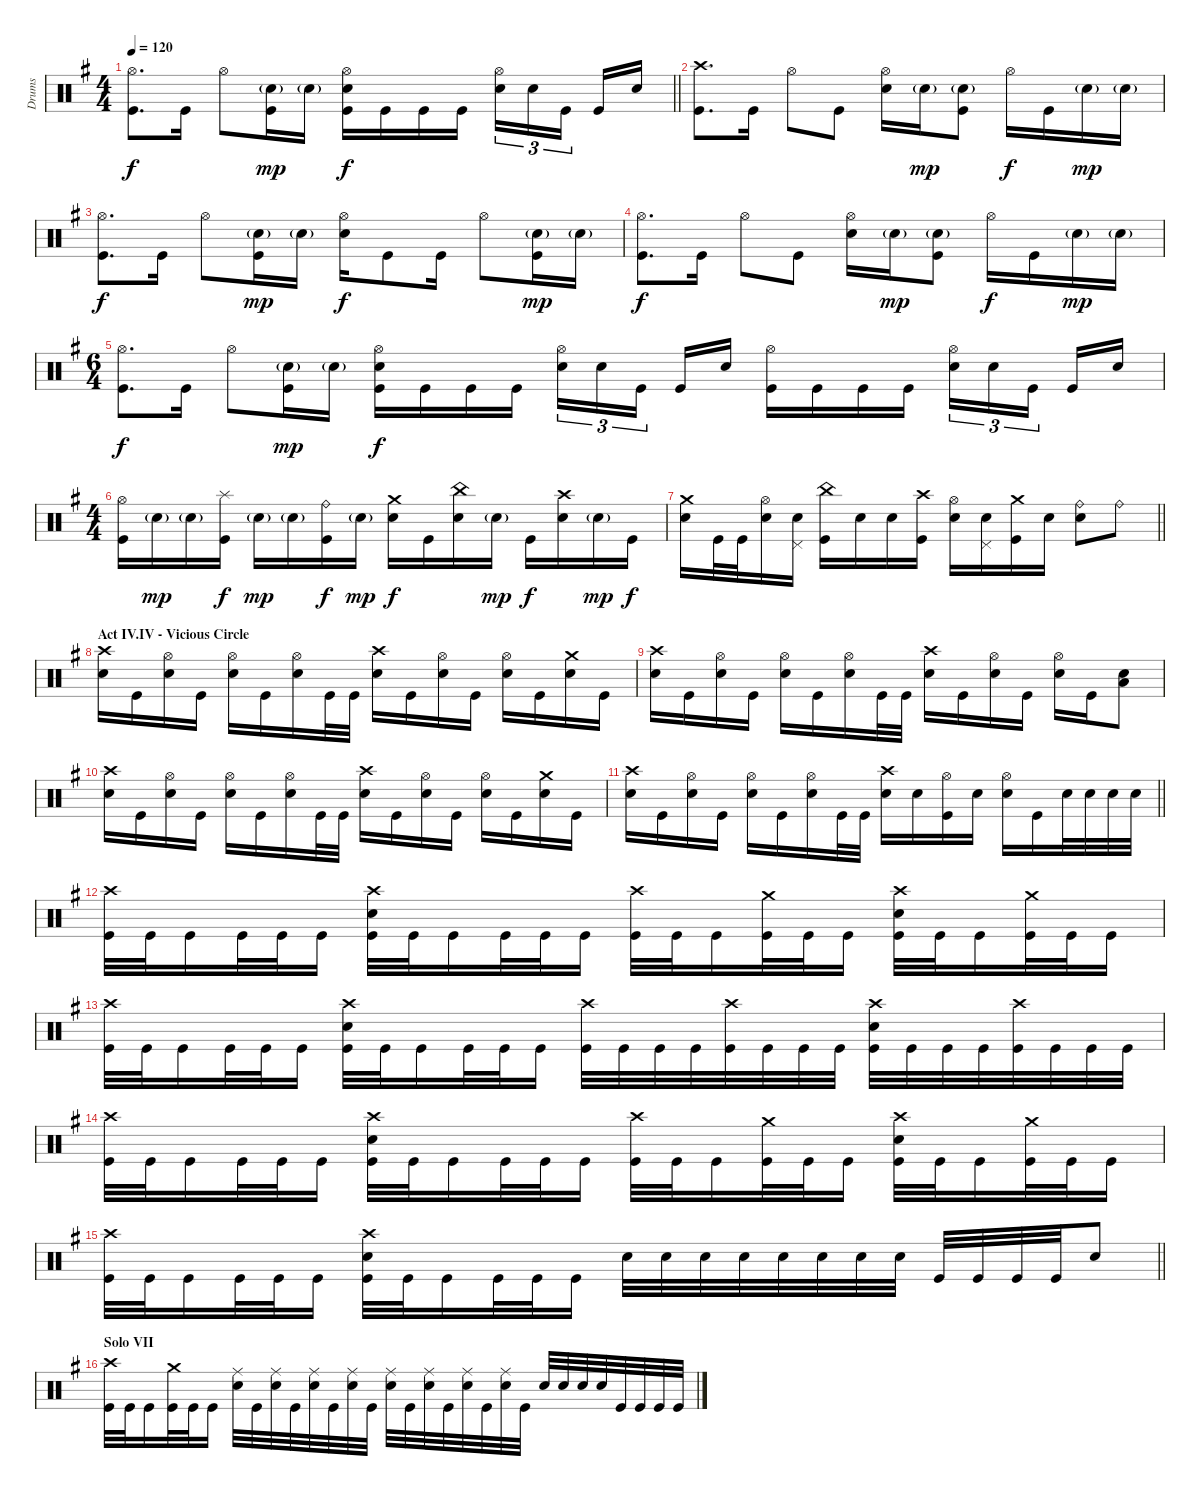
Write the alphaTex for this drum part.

\track ("Drums" "Drums") {instrument percussion}
\staff
\articulation defaults
\ts (4 4)
\tempo 120
\clef neutral
\barLineRight lightlight
\ks eminor
("Hi-Hat (open)" "Kick (hit)").8{d dy f} "Kick (hit)".16 "Hi-Hat (open)".8 ("Electric Snare (hit)"{g} "Kick (hit)").16{dy mp} "Electric Snare (hit)"{g}.16 ("Hi-Hat (open)" "Electric Snare (hit)" "Kick (hit)").16{dy f} "Kick (hit)".16 "Kick (hit)".16 "Kick (hit)".16 ("Hi-Hat (open)" "Electric Snare (hit)").16{tu (3 2)} "Electric Snare (hit)".16{tu (3 2)} "Kick (hit)".16{tu (3 2) beam splitsecondary} "Kick (hit)".16 "Electric Snare (hit)".16 |
("Crash high (hit)" "Kick (hit)").8{d} "Kick (hit)".16 "Hi-Hat (open)".8 "Kick (hit)".8 ("Hi-Hat (open)" "Electric Snare (hit)").16 "Electric Snare (hit)"{g}.16{dy mp} ("Electric Snare (hit)"{g} "Kick (hit)").8 "Hi-Hat (open)".16{dy f} "Kick (hit)".16 "Electric Snare (hit)"{g}.16{dy mp} "Electric Snare (hit)"{g}.16 |
("Hi-Hat (open)" "Kick (hit)").8{d dy f} "Kick (hit)".16 "Hi-Hat (open)".8 ("Electric Snare (hit)"{g} "Kick (hit)").16{dy mp} "Electric Snare (hit)"{g}.16 ("Hi-Hat (open)" "Electric Snare (hit)").16{dy f} "Kick (hit)".8 "Kick (hit)".16 "Hi-Hat (open)".8 ("Electric Snare (hit)"{g} "Kick (hit)").16{dy mp} "Electric Snare (hit)"{g}.16 |
("Hi-Hat (open)" "Kick (hit)").8{d dy f} "Kick (hit)".16 "Hi-Hat (open)".8 "Kick (hit)".8 ("Hi-Hat (open)" "Electric Snare (hit)").16 "Electric Snare (hit)"{g}.16{dy mp} ("Electric Snare (hit)"{g} "Kick (hit)").8 "Hi-Hat (open)".16{dy f} "Kick (hit)".16 "Electric Snare (hit)"{g}.16{dy mp} "Electric Snare (hit)"{g}.16 |
\ts (6 4)
("Hi-Hat (open)" "Kick (hit)").8{d dy f} "Kick (hit)".16 "Hi-Hat (open)".8 ("Electric Snare (hit)"{g} "Kick (hit)").16{dy mp} "Electric Snare (hit)"{g}.16 ("Hi-Hat (open)" "Electric Snare (hit)" "Kick (hit)").16{dy f} "Kick (hit)".16 "Kick (hit)".16 "Kick (hit)".16 ("Hi-Hat (open)" "Electric Snare (hit)").16{tu (3 2)} "Electric Snare (hit)".16{tu (3 2)} "Kick (hit)".16{tu (3 2) beam splitsecondary} "Kick (hit)".16 "Electric Snare (hit)".16 ("Hi-Hat (open)" "Kick (hit)").16 "Kick (hit)".16 "Kick (hit)".16 "Kick (hit)".16{beam splitsecondary} ("Hi-Hat (open)" "Electric Snare (hit)").16{tu (3 2)} "Electric Snare (hit)".16{tu (3 2)} "Kick (hit)".16{tu (3 2) beam splitsecondary} "Kick (hit)".16 "Electric Snare (hit)".16 |
\ts (4 4)
("Hi-Hat (open)" "Kick (hit)").16 "Electric Snare (hit)"{g}.16{dy mp} "Electric Snare (hit)"{g}.16 ("Splash (hit)" "Kick (hit)").16{dy f} "Electric Snare (hit)"{g}.16{dy mp} "Electric Snare (hit)"{g}.16 ("Ride (bell)" "Kick (hit)").16{dy f} "Electric Snare (hit)"{g}.16{dy mp} ("Crash medium (hit)" "Electric Snare (hit)").16{dy f} "Kick (hit)".16 ("China (hit)" "Electric Snare (hit)").16 "Electric Snare (hit)"{g}.16{dy mp} "Kick (hit)".16{dy f} ("Crash high (hit)" "Electric Snare (hit)").16 "Electric Snare (hit)"{g}.16{dy mp} "Kick (hit)".16{dy f} |
\barLineRight lightlight
("Crash medium (hit)" "Electric Snare (hit)").16 "Kick (hit)".32 "Kick (hit)".32 ("Hi-Hat (open)" "Electric Snare (hit)").16 ("Pedal Hi-Hat (hit)" "Electric Snare (hit)").16 ("China (hit)" "Kick (hit)").16 "Electric Snare (hit)".16 "Electric Snare (hit)".16 ("Crash high (hit)" "Kick (hit)").16 ("Hi-Hat (open)" "Electric Snare (hit)").16 ("Pedal Hi-Hat (hit)" "Electric Snare (hit)").16 ("Crash medium (hit)" "Kick (hit)").16 "Electric Snare (hit)".16 ("Ride (bell)" "Electric Snare (hit)").8 "Ride (bell)".8 |
\section ("" "Act IV.IV - Vicious Circle")
("Crash high (hit)" "Electric Snare (hit)").16 "Kick (hit)".16 ("Hi-Hat (open)" "Electric Snare (hit)").16 "Kick (hit)".16 ("Hi-Hat (open)" "Electric Snare (hit)").16 "Kick (hit)".16 ("Hi-Hat (open)" "Electric Snare (hit)").16 "Kick (hit)".32 "Kick (hit)".32 ("Crash high (hit)" "Electric Snare (hit)").16 "Kick (hit)".16 ("Hi-Hat (open)" "Electric Snare (hit)").16 "Kick (hit)".16 ("Hi-Hat (open)" "Electric Snare (hit)").16 "Kick (hit)".16 ("Crash medium (hit)" "Electric Snare (hit)").16 "Kick (hit)".16 |
("Crash high (hit)" "Electric Snare (hit)").16 "Kick (hit)".16 ("Hi-Hat (open)" "Electric Snare (hit)").16 "Kick (hit)".16 ("Hi-Hat (open)" "Electric Snare (hit)").16 "Kick (hit)".16 ("Hi-Hat (open)" "Electric Snare (hit)").16 "Kick (hit)".32 "Kick (hit)".32 ("Crash high (hit)" "Electric Snare (hit)").16 "Kick (hit)".16 ("Hi-Hat (open)" "Electric Snare (hit)").16 "Kick (hit)".16 ("Hi-Hat (open)" "Electric Snare (hit)").16 "Kick (hit)".16 ("Low Floor Tom (hit)" "Electric Snare (hit)").8 |
("Crash high (hit)" "Electric Snare (hit)").16 "Kick (hit)".16 ("Hi-Hat (open)" "Electric Snare (hit)").16 "Kick (hit)".16 ("Hi-Hat (open)" "Electric Snare (hit)").16 "Kick (hit)".16 ("Hi-Hat (open)" "Electric Snare (hit)").16 "Kick (hit)".32 "Kick (hit)".32 ("Crash high (hit)" "Electric Snare (hit)").16 "Kick (hit)".16 ("Hi-Hat (open)" "Electric Snare (hit)").16 "Kick (hit)".16 ("Hi-Hat (open)" "Electric Snare (hit)").16 "Kick (hit)".16 ("Crash medium (hit)" "Electric Snare (hit)").16 "Kick (hit)".16 |
\barLineRight lightlight
("Crash high (hit)" "Electric Snare (hit)").16 "Kick (hit)".16 ("Hi-Hat (open)" "Electric Snare (hit)").16 "Kick (hit)".16 ("Hi-Hat (open)" "Electric Snare (hit)").16 "Kick (hit)".16 ("Hi-Hat (open)" "Electric Snare (hit)").16 "Kick (hit)".32 "Kick (hit)".32 ("Crash high (hit)" "Electric Snare (hit)").16 "Electric Snare (hit)".16 ("Hi-Hat (open)" "Kick (hit)").16 "Electric Snare (hit)".16 ("Hi-Hat (open)" "Electric Snare (hit)").16 "Kick (hit)".16 "Electric Snare (hit)".32 "Electric Snare (hit)".32 "Electric Snare (hit)".32 "Electric Snare (hit)".32 |
("Crash high (hit)" "Kick (hit)").32 "Kick (hit)".32 "Kick (hit)".16 "Kick (hit)".32 "Kick (hit)".32 "Kick (hit)".16 ("Crash high (hit)" "Electric Snare (hit)" "Kick (hit)").32 "Kick (hit)".32 "Kick (hit)".16 "Kick (hit)".32 "Kick (hit)".32 "Kick (hit)".16 ("Crash high (hit)" "Kick (hit)").32 "Kick (hit)".32 "Kick (hit)".16 ("Crash medium (hit)" "Kick (hit)").32 "Kick (hit)".32 "Kick (hit)".16 ("Crash high (hit)" "Electric Snare (hit)" "Kick (hit)").32 "Kick (hit)".32 "Kick (hit)".16 ("Crash medium (hit)" "Kick (hit)").32 "Kick (hit)".32 "Kick (hit)".16 |
("Crash high (hit)" "Kick (hit)").32 "Kick (hit)".32 "Kick (hit)".16 "Kick (hit)".32 "Kick (hit)".32 "Kick (hit)".16 ("Crash high (hit)" "Electric Snare (hit)" "Kick (hit)").32 "Kick (hit)".32 "Kick (hit)".16 "Kick (hit)".32 "Kick (hit)".32 "Kick (hit)".16 ("Crash high (hit)" "Kick (hit)").32 "Kick (hit)".32 "Kick (hit)".32 "Kick (hit)".32 ("Crash high (hit)" "Kick (hit)").32 "Kick (hit)".32 "Kick (hit)".32 "Kick (hit)".32 ("Crash high (hit)" "Electric Snare (hit)" "Kick (hit)").32 "Kick (hit)".32 "Kick (hit)".32 "Kick (hit)".32 ("Crash high (hit)" "Kick (hit)").32 "Kick (hit)".32 "Kick (hit)".32 "Kick (hit)".32 |
("Crash high (hit)" "Kick (hit)").32 "Kick (hit)".32 "Kick (hit)".16 "Kick (hit)".32 "Kick (hit)".32 "Kick (hit)".16 ("Crash high (hit)" "Electric Snare (hit)" "Kick (hit)").32 "Kick (hit)".32 "Kick (hit)".16 "Kick (hit)".32 "Kick (hit)".32 "Kick (hit)".16 ("Crash high (hit)" "Kick (hit)").32 "Kick (hit)".32 "Kick (hit)".16 ("Crash medium (hit)" "Kick (hit)").32 "Kick (hit)".32 "Kick (hit)".16 ("Crash high (hit)" "Electric Snare (hit)" "Kick (hit)").32 "Kick (hit)".32 "Kick (hit)".16 ("Crash medium (hit)" "Kick (hit)").32 "Kick (hit)".32 "Kick (hit)".16 |
\barLineRight lightlight
("Crash high (hit)" "Kick (hit)").32 "Kick (hit)".32 "Kick (hit)".16 "Kick (hit)".32 "Kick (hit)".32 "Kick (hit)".16 ("Crash high (hit)" "Electric Snare (hit)" "Kick (hit)").32 "Kick (hit)".32 "Kick (hit)".16 "Kick (hit)".32 "Kick (hit)".32 "Kick (hit)".16 "Electric Snare (hit)".32 "Electric Snare (hit)".32 "Electric Snare (hit)".32 "Electric Snare (hit)".32 "Electric Snare (hit)".32 "Electric Snare (hit)".32 "Electric Snare (hit)".32 "Electric Snare (hit)".32 "Kick (hit)".32 "Kick (hit)".32 "Kick (hit)".32 "Kick (hit)".32 "Electric Snare (hit)".8 |
\section ("" "Solo VII")
("Crash high (hit)" "Kick (hit)").32 "Kick (hit)".32 "Kick (hit)".16 ("Crash medium (hit)" "Kick (hit)").32 "Kick (hit)".32 "Kick (hit)".16 ("Ride (middle)" "Electric Snare (hit)").32 "Kick (hit)".32 ("Ride (middle)" "Electric Snare (hit)").32 "Kick (hit)".32 ("Ride (middle)" "Electric Snare (hit)").32 "Kick (hit)".32 ("Ride (middle)" "Electric Snare (hit)").32 "Kick (hit)".32 ("Ride (middle)" "Electric Snare (hit)").32 "Kick (hit)".32 ("Ride (middle)" "Electric Snare (hit)").32 "Kick (hit)".32 ("Ride (middle)" "Electric Snare (hit)").32 "Kick (hit)".32 ("Ride (middle)" "Electric Snare (hit)").32 "Kick (hit)".32 "Electric Snare (hit)".32 "Electric Snare (hit)".32 "Electric Snare (hit)".32 "Electric Snare (hit)".32 "Kick (hit)".32 "Kick (hit)".32 "Kick (hit)".32 "Kick (hit)".32
